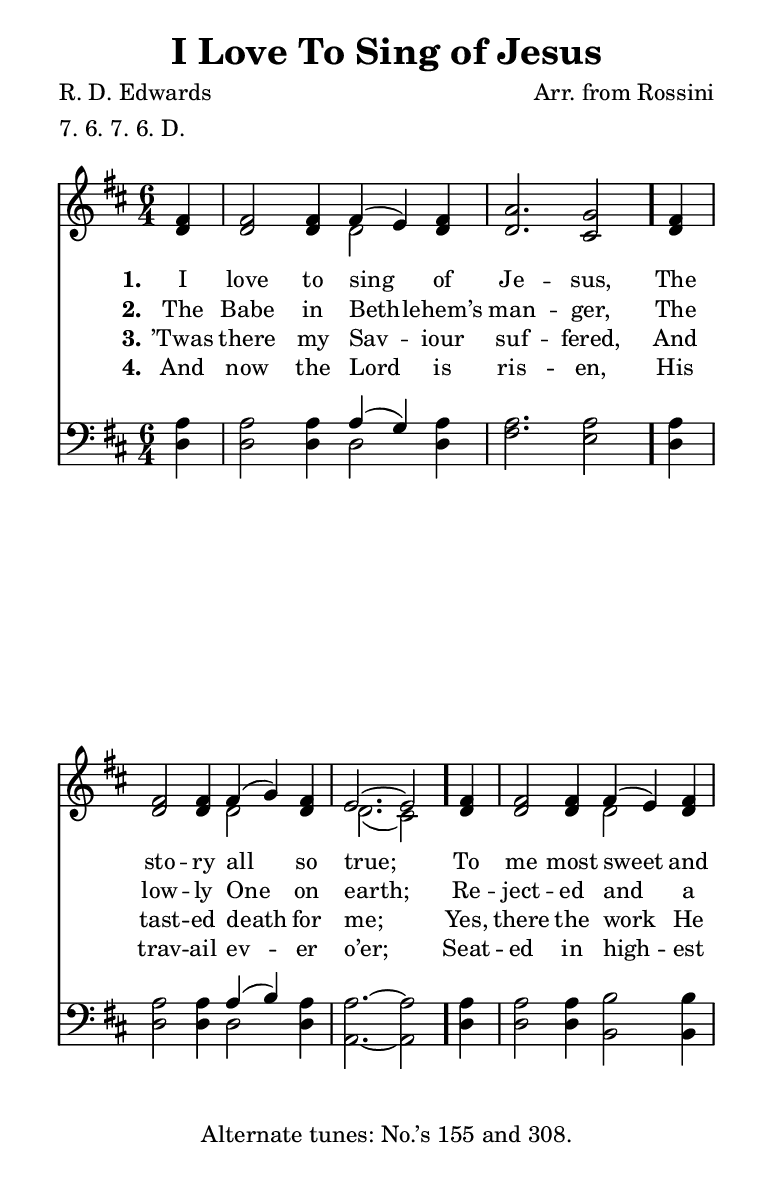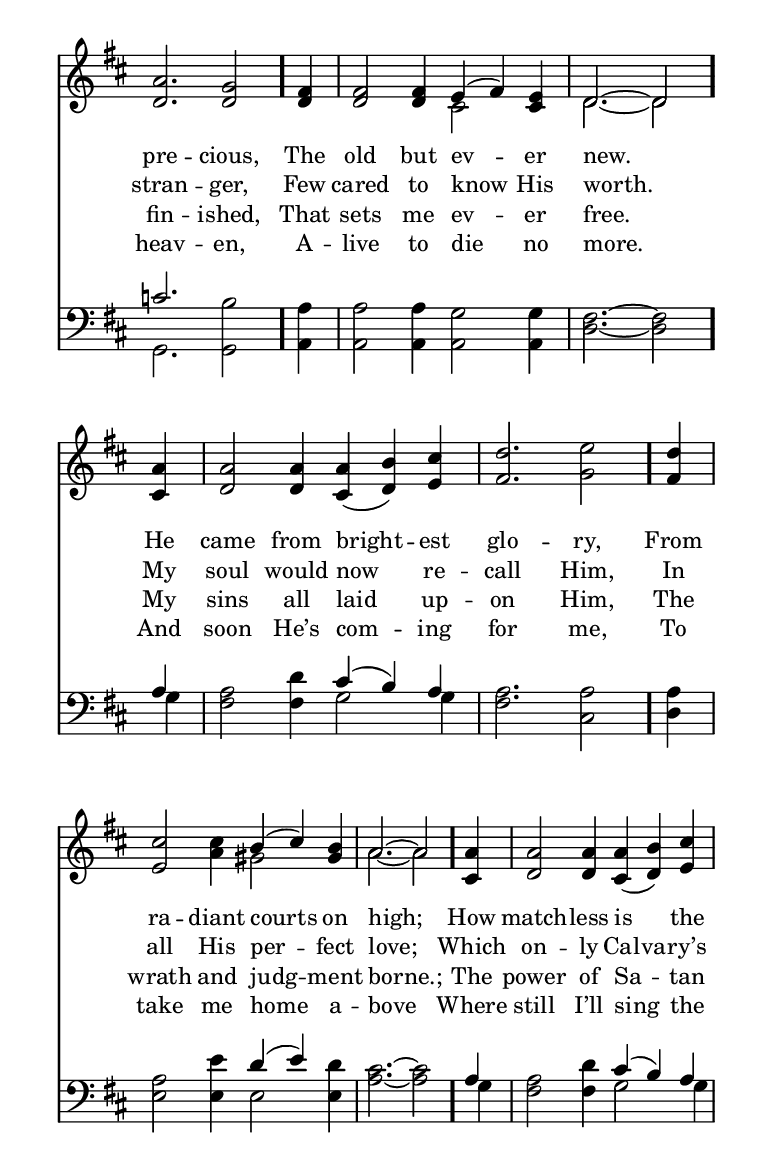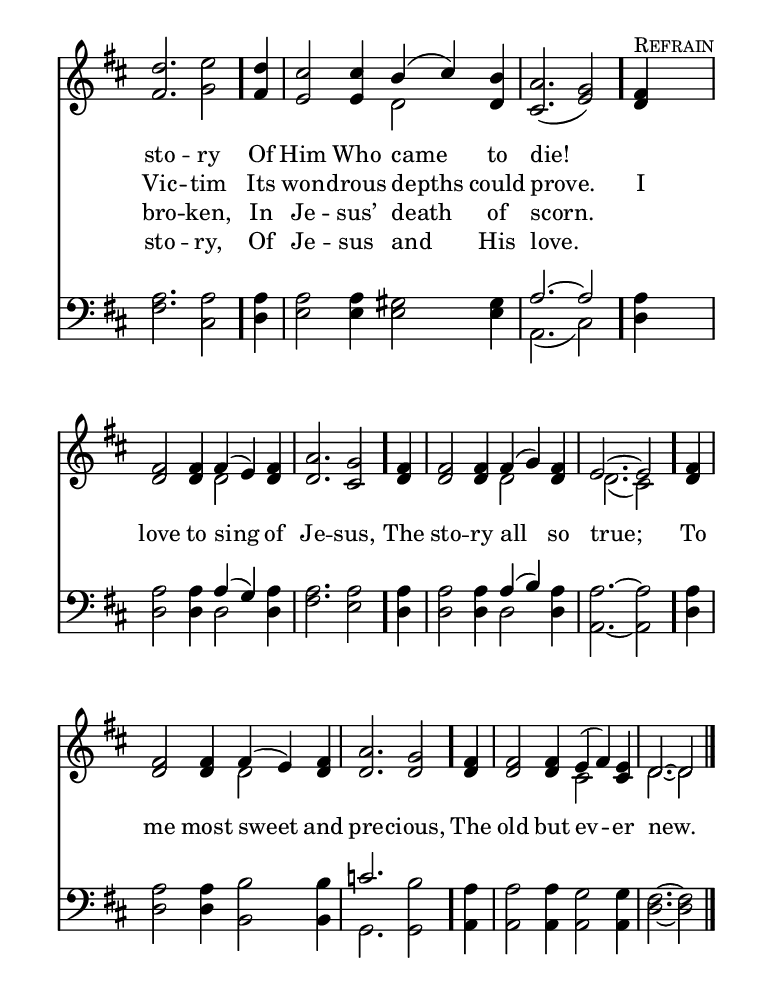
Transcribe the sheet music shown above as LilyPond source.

\include "common/global.ily"
\paper {
  \include "common/paper.ily"
  ragged-last-bottom = ##t
  systems-per-page = #(cond (is-eogsized 4) (#t #f))
  system-count = #(cond (is-eogsized 6) (#t #f))
  page-count = #(cond (is-eogsized 2) (#t #f))
  oddFooterMarkup = \markup { \fill-line { \on-the-fly \first-page "Alternate tunes: No.’s 155 and 308." } }
}

\header{
  %children
  hymnnumber = "339"
  title = "I Love To Sing of Jesus"
  tunename = "Hora Novissima"
  meter = "7. 6. 7. 6. D."
  poet = "R. D. Edwards"
  composer = "Arr. from Rossini"
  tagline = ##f
}

global = {
  \include "common/overrides.ily"
  \override Staff.TimeSignature.style = #'numbered
  \time 6/4
  \override Score.MetronomeMark.transparent = ##t % hide all fermata changes too
  \tempo 4=140
  \key d \major
  \partial 4
  \autoBeamOff
}

notesSoprano = {
\global
\relative c' {

  fis4 | fis2 fis4 fis( e) fis | a2. g2
  fis4 | fis2 fis4 fis( g) fis | e2. ~ e2 \eogbreak
  fis4 | fis2 fis4 fis( e) fis | a2. g2
  fis4 | fis2 fis4 e( fis) e | d2. ~ d2 \eogbreak

  a'4 | a2 a4 a( b) cis | d2. e2
  d4 | cis2 cis4 b( cis) b | a2. ~ a2 \eogbreak
  a4 | a2 a4 a( b) cis | d2. e2
  d4 | cis2 cis4 b( cis) b | a2.( g2) \eogbreak

  fis4^\markup { \small \caps "Refrain" } | fis2 fis4 fis( e) fis | a2. g2
  fis4 | fis2 fis4 fis( g) fis | e2. ~ e2 \eogbreak
  fis4 | fis2 fis4 fis( e) fis | a2. g2
  fis4 | fis2 fis4 e( fis) e | d2. ~ d2

  \bar "|."

}
}

notesAlto = {
\global
\relative e' {

  d4 | d2 d4 d2 d4 | d2. cis2
  d4 | d2 d4 d2 d4 | d2.( cis2)
  d4 | d2 d4 d2 d4 | d2. d2
  d4 | d2 d4 cis2 cis4 | d2. ~ d2

  cis4 | d2 d4 cis( d) e | fis2. g2
  fis4 | e2 a4 gis2 gis4 | a2. ~ a2
  cis,4 | d2 d4 cis( d) e | fis2. g2
  fis4 | e2 e4 d2 d4 | cis2.( e2)

  d4 | d2 d4 d2 d4 | d2. cis2
  d4 | d2 d4 d2 d4 | d2.( cis2)
  d4 | d2 d4 d2 d4 | d2. d2
  d4 | d2 d4 cis2 cis4 | d2. ~ d2

}
}

notesTenor = {
\global
\relative a {

  a4 | a2 a4 a( g) a | a2. a2
  a4 | a2 a4 a( b) a | a2. ~ a2
  a4 | a2 a4 b2 b4 | c2. b2
  a4 | a2 a4 g2 g4 | fis2. ~ fis2

  a4 | a2 d4 cis( b) a | a2. a2
  a4 | a2 e'4 d( e) d | cis2. ~ cis2
  a4 | a2 d4 cis( b) a | a2. a2
  a4 | a2 a4 gis2 gis4 | a2. ~ a2

  a4 | a2 a4 a( g) a | a2. a2
  a4 | a2 a4 a( b) a | a2. ~ a2
  a4 | a2 a4 b2 b4 | c2. b2
  a4 | a2 a4 g2 g4 | fis2. ~ fis2

}
}

notesBass = {
\global
\relative f {

  d4 | d2 d4 d2 d4 | fis2. e2
  d4 | d2 d4 d2 d4 | a2. ~ a2
  d4 | d2 d4 b2 b4 | g2. g2
  a4 | a2 a4 a2 a4 | d2. ~ d2

  g4 | fis2 fis4 g2 g4 | fis2. cis2
  d4 | e2 e4 e2 e4 | a2. ~ a2
  g4 | fis2 fis4 g2 g4 | fis2. cis2
  d4 | e2 e4 e2 e4 | a,2.( cis2)

  d4 | d2 d4 d2 d4 | fis2. e2
  d4 | d2 d4 d2 d4 | a2. ~ a2
  d4 | d2 d4 b2 b4 | g2. g2
  a4 | a2 a4 a2 a4 | d2. ~ d2

}
}

Refrain = \lyricmode {

I love to sing of Je -- sus, \bar "."
The sto -- ry all so true; \bar "."
To me most sweet and pre -- cious, \bar "."
The old but ev -- er new. \bar "."

}

wordsA = \lyricmode {
\set stanza = "1."

I love to sing of Je -- sus, \bar "."
The sto -- ry all so true; \bar "."
To me most sweet and pre -- cious, \bar "."
The old but ev -- er new. \bar "."
He came from bright -- est glo -- ry, \bar "."
From ra -- diant courts on high; \bar "."
How match -- less is the sto -- ry \bar "."
Of Him Who came to die! \bar "."

}

wordsB = \lyricmode {
\set stanza = "2."

The Babe in Beth -- lehem’s man -- ger,
The low -- ly One on earth;
Re -- ject -- ed and a stran -- ger,
Few cared to know His worth.
My soul would now re -- call Him,
In all His per -- fect love;
Which on -- ly { \mon } Cal -- va -- { \moff } ry’s Vic -- tim
Its won -- drous depths could prove.

\Refrain

}

wordsC = \lyricmode {
\set stanza = "3."

’Twas there my Sav -- iour suf -- fered,
And tast -- ed death for me;
Yes, there the work He fin -- ished,
That sets me ev -- er free.
My sins all laid up -- on Him,
The wrath and judg -- ment borne.;
The power of Sa -- tan bro -- ken,
In Je -- sus’ death of scorn.

}

wordsD = \lyricmode {
\set stanza = "4."

And now the Lord is ris -- en,
His trav -- ail ev -- er o’er;
Seat -- ed in high -- est heav -- en,
A -- live to die no more.
And soon He’s com -- ing for me,
To take me home a -- bove
Where still I’ll sing the sto -- ry,
Of Je -- sus and His love.

}

\score {
  \context ChoirStaff <<
    \context Staff = upper <<
      \set Staff.autoBeaming = ##f
      \set ChoirStaff.systemStartDelimiter = #'SystemStartBar
      \set ChoirStaff.printPartCombineTexts = ##f
      \partcombine #'(2 . 9) \notesSoprano \notesAlto
      \context NullVoice = sopranos { \voiceOne << \notesSoprano >> }
      \context NullVoice = altos { \voiceTwo << \notesAlto >> }
      \context Lyrics = one   \lyricsto sopranos \wordsA
      \context Lyrics = two   \lyricsto sopranos \wordsB
      \context Lyrics = three \lyricsto sopranos \wordsC
      \context Lyrics = four  \lyricsto sopranos \wordsD
    >>
    \context Staff = men <<
      \set Staff.autoBeaming = ##f
      \clef bass
      \set ChoirStaff.printPartCombineTexts = ##f
      \partcombine #'(2 . 9) \notesTenor \notesBass
      \context NullVoice = tenors { \voiceOne << \notesTenor >> }
      \context NullVoice = basses { \voiceTwo << \notesBass >> }
    >>
  >>
  \layout {
    \include "common/layout.ily"
  }
  \midi{
    \include "common/midi.ily"
  }
}

\version "2.19.49"  % necessary for upgrading to future LilyPond versions.

% vi:set et ts=2 sw=2 ai nocindent syntax=lilypond:
